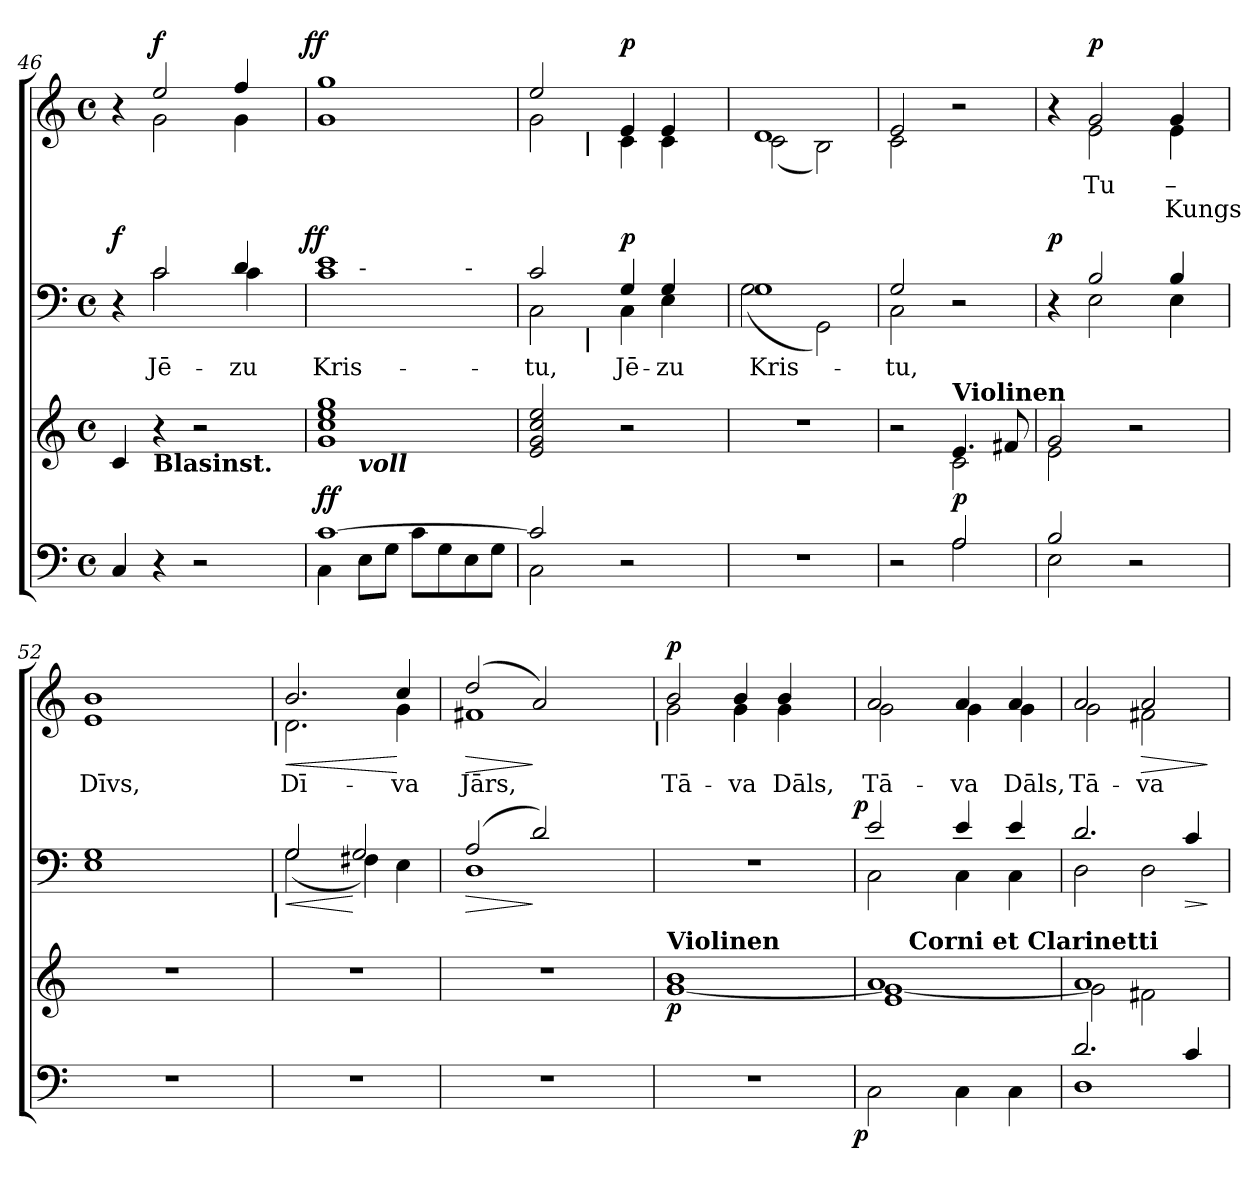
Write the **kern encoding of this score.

**kern	**dynam	**kern	**dynam	**kern	**text	**dynam	**kern	**text	**text	**dynam
*part4	*part4	*part3	*part3	*part2	*part2	*part2	*part1	*part1	*part1	*part1
*staff4	*staff4	*staff3	*staff3	*staff2	*staff2	*staff2	*staff1	*staff1	*staff1	*staff1
*clefF4	*	*clefG2	*	*clefF4	*	*	*clefG2	*	*	*
*k[]	*	*k[]	*	*k[]	*	*	*k[]	*	*	*
*C:	*	*C:	*	*C:	*	*	*C:	*	*	*
*M4/4	*	*M4/4	*	*M4/4	*	*	*M4/4	*	*	*
*met(c)	*	*met(c)	*	*met(c)	*	*	*met(c)	*	*	*
=46	=46	=46	=46	=46	=46	=46	=46	=46	=46	=46
*	*	*	*	*^	*	*	*^	*	*	*
*	*	*	*	*	*^	*	*	*	*^	*	*	*
4Ci/	.	4ci/	.	4r	4ryy	2ryy	.	f	4r	4ryy	2ryy	.	.	.
!	!	!LO:TX:b:B:t=Blasinst.	!	!	!	!	!	!	!	!	!	!	!	!
!	!	!	!	!	!	!	!LO:LY:a:color=#000000	!	!	!	!	!	!	!
4r	.	4r	.	2ci/	2ci\	.	Jē-	.	2eei/	2gi\	.	.	.	f
2r	.	2r	.	.	.	4ryy	.	.	.	.	4ryy	.	.	.
!	!	!	!	!	!	!	!LO:LY:a:color=#000000	!	!	!	!	!	!	!
.	.	.	.	4di/	4ci\	8ryy	-zu	.	4ffi/	4gi\	8ryy	.	.	.
.	.	.	.	.	.	16ryy	.	.	.	.	16ryy	.	.	.
.	.	.	.	.	.	32ryy	.	.	.	.	32ryy	.	.	.
.	.	.	.	.	.	64ryy	.	.	.	.	64ryy	.	.	.
.	.	.	.	.	.	128...ryy	.	.	.	.	128...ryy	.	.	.
.	.	.	.	.	.	1024ryy	.	ff	.	.	1024ryy	.	.	ff
*	*	*	*	*v	*v	*v	*	*	*	*	*	*	*	*
*	*	*	*	*	*	*	*v	*v	*v	*	*	*
=47	=47	=47	=47	=47	=47	=47	=47	=47	=47	=47
*^	*	*	*	*	*	*	*	*	*	*
*	*	*	*	*	*^	*	*	*^	*	*	*
*	*	*	*	*	*	*^	*	*	*	*^	*	*	*
!	!	!	!	!	!	!	!	!LO:LY:a:color=#000000	!	!	!	!	!	!	!
*	*	*	*^	*	*	*	*^	*	*	*	*v	*v	*	*	*
[>1ci	4Ci\	.	1gi 1cci 1eei 1ggi	4ryy	ff	1ei	1ci	4ryy	2.ryy	Kris-	.	1ggi	1gi	.	.	.
!	!	!	!	!	!	!	!	!LO:TX:a:t=-	!	!	!	!	!	!	!	!
!	!	!	!	!LO:TX:b:Bi:t=voll	!	!	!	!	!	!	!	!	!	!	!	!
.	8Ei\L	.	.	2.ryy	.	.	.	2.ryy	.	.	.	.	.	.	.	.
.	8Gi\J	.	.	.	.	.	.	.	.	.	.	.	.	.	.	.
.	8ci\L	.	.	.	.	.	.	.	.	.	.	.	.	.	.	.
.	8Gi\	.	.	.	.	.	.	.	.	.	.	.	.	.	.	.
!	!	!	!	!	!	!	!	!	!LO:TX:a:t=-	!	!	!	!	!	!	!
.	8Ei\	.	.	.	.	.	.	.	4ryy	.	.	.	.	.	.	.
.	8Gi\J	.	.	.	.	.	.	.	.	.	.	.	.	.	.	.
*	*	*	*v	*v	*	*	*	*	*	*	*	*v	*v	*	*	*
*	*	*	*	*	*v	*v	*v	*v	*	*	*	*	*	*
=48	=48	=48	=48	=48	=48	=48	=48	=48	=48	=48	=48
*	*	*	*^	*	*^	*	*	*	*	*	*
*	*	*	*	*	*	*	*^	*	*	*	*	*	*
*	*	*	*	*	*	*	*	*^	*	*	*	*	*	*
!	!	!	!	!	!	!	!	!	!	!LO:LY:a:color=#000000	!	!	!	!	!
*	*	*	*	*	*	*	*	*	*	*	*	*^	*	*	*
*	*	*	*v	*v	*	*	*	*	*	*	*	*	*^	*	*	*
*	*	*	*	*	*	*	*v	*v	*	*	*	*	*	*	*	*
2ci/]	2Ci\	.	2ei/ 2gi 2cci 2eei	.	2ci/	2Ci\	4ryy	-tu,	.	2eei/	2gi\	4ryy	.	.	.
.	.	.	.	.	.	.	32ryy	.	.	.	.	32ryy	.	.	.
.	.	.	.	.	.	.	512ryy	.	.	.	.	512ryy	.	.	.
!	!	!	!	!	!	!	!	!	!	!	!	!LO:TX:b:B:t=|	!	!	!
!	!	!	!	!	!	!	!LO:TX:b:B:t=|	!	!	!	!	!	!	!	!
.	.	.	.	.	.	.	2ryy	.	.	.	.	2ryy	.	.	.
!	!	!	!	!	!	!	!	!LO:LY:a:color=#000000	!	!	!	!	!	!	!
2r	2ryy	.	2r	.	4Gi/	4Ci\	.	Jē-	p	4ei/	4ci\	.	.	.	p
!	!	!	!	!	!	!	!	!LO:LY:a:color=#000000	!	!	!	!	!	!	!
.	.	.	.	.	4Gi/	4Ei\	.	-zu	.	4ei/	4ci\	.	.	.	.
.	.	.	.	.	.	.	8ryy	.	.	.	.	8ryy	.	.	.
.	.	.	.	.	.	.	16ryy	.	.	.	.	16ryy	.	.	.
.	.	.	.	.	.	.	64...ryy	.	.	.	.	64...ryy	.	.	.
*	*	*	*	*	*v	*v	*v	*	*	*	*	*	*	*	*
*v	*v	*	*	*	*	*	*	*v	*v	*v	*	*	*
=49	=49	=49	=49	=49	=49	=49	=49	=49	=49	=49
*^	*	*	*	*^	*	*	*^	*	*	*
*	*	*	*	*	*	*^	*	*	*	*^	*	*	*
!	!	!	!	!	!	!	!	!LO:LY:a:color=#000000	!	!	!	!	!	!	!
*	*	*	*	*	*	*v	*v	*	*	*	*	*	*	*	*
*v	*v	*	*	*	*	*	*	*	*	*v	*v	*	*	*
1r	.	1r	.	1Gi	(2Gi\	Kris-	.	1di	(2ci\	.	.	.
.	.	.	.	.	2GGi\)	.	.	.	2Bi\)	.	.	.
=50	=50	=50	=50	=50	=50	=50	=50	=50	=50	=50	=50	=50
*^	*	*^	*	*	*	*	*	*	*	*	*	*
!	!	!	!	!	!	!	!	!LO:LY:a:color=#000000	!	!	!	!	!	!
2r	2ryy	.	2r	2ryy	.	2Gi/	2Ci\	-tu,	.	2ei/	2ci\	.	.	.
!	!	!	!LO:TX:a:B:t=Violinen	!	!	!	!	!	!	!	!	!	!	!
2Ai/	2Ai\	.	4.ei/	2ci\	p	2r	2ryy	.	.	2r	2ryy	.	.	.
.	.	.	8f#Xi/	.	.	.	.	.	.	.	.	.	.	.
!!LO:LB:g=z	!!
=51	=51	=51	=51	=51	=51	=51	=51	=51	=51	=51	=51	=51	=51	=51
2Bi/	2Ei\	.	2gi/	2ei\	.	4r	4ryy	.	p	4r	4ryy	.	.	.
!	!	!	!	!	!	!	!	!	!	!	!	!LO:LY:b:color=#000000	!	!
.	.	.	.	.	.	2Bi/	2Ei\	.	.	2gi/	2ei\	Tu	.	p
2r	2ryy	.	2r	2ryy	.	.	.	.	.	.	.	.	.	.
!	!	!	!	!	!	!	!	!	!	!	!	!LO:LY:b:color=#000000	!LO:LY:b:color=#000000	!
.	.	.	.	.	.	4Bi/	4Ei\	.	.	4gi/	4ei\	–	Kungs	.
*v	*v	*	*	*	*	*	*	*	*	*v	*v	*	*	*
*	*	*v	*v	*	*	*	*	*	*	*	*	*
=52	=52	=52	=52	=52	=52	=52	=52	=52	=52	=52	=52
*	*	*	*	*	*	*	*	*^	*	*	*
!	!	!	!	!	!	!	!	!	!	!LO:LY:b:color=#000000	!	!
*	*	*	*	*	*^	*	*	*	*^	*	*	*
1r	.	1r	.	1Gi	1Ei	2ryy	.	.	1bi	1ei	2ryy	Dīvs,	.	.
.	.	.	.	.	.	4ryy	.	.	.	.	4ryy	.	.	.
.	.	.	.	.	.	8ryy	.	.	.	.	8ryy	.	.	.
.	.	.	.	.	.	16ryy	.	.	.	.	16ryy	.	.	.
.	.	.	.	.	.	32ryy	.	.	.	.	32ryy	.	.	.
.	.	.	.	.	.	64ryy	.	.	.	.	64ryy	.	.	.
.	.	.	.	.	.	128...ryy	.	.	.	.	128...ryy	.	.	.
!	!	!	!	!	!	!	!	!	!	!	!LO:TX:b:B:t=|	!	!	!
!	!	!	!	!	!	!LO:TX:b:B:t=|	!	!	!	!	!	!	!	!
.	.	.	.	.	.	1024ryy	.	.	.	.	1024ryy	.	.	.
=53	=53	=53	=53	=53	=53	=53	=53	=53	=53	=53	=53	=53	=53	=53
!	!	!	!	!	!	!	!	!LO:HP:b	!	!	!	!	!	!
*	*	*	*	*	*v	*v	*	*	*	*	*	*	*	*
*	*	*	*	*	*	*	*	*v	*v	*v	*	*	*
*	*	*	*	*	*^	*	*	*^	*	*	*
*	*	*	*	*	*	*	*	*	*	*^	*	*	*
!	!	!	!	!	!	!	!	!	!	!	!	!LO:LY:b:color=#000000	!	!LO:HP:b
*	*	*	*	*	*v	*v	*	*	*	*	*	*	*	*
*	*	*	*	*	*	*	*	*	*v	*v	*	*	*
1r	.	1r	.	2Gi/	(2Gi\	.	<	2.bi/	2.di\	Dī-	.	<
.	.	.	.	2Gi/	4F#Xi\)	.	[	.	.	.	.	.
!	!	!	!	!	!	!	!	!	!	!LO:LY:b:color=#000000	!	!
.	.	.	.	.	4Ei\	.	.	4cci/	4gi\	-va	.	[
=54	=54	=54	=54	=54	=54	=54	=54	=54	=54	=54	=54	=54
!	!	!	!	!	!	!	!LO:HP:b	!	!	!	!	!
*	*	*	*	*	*	*	*	*v	*v	*	*	*
*	*	*	*	*	*	*	*	*^	*	*	*
!	!	!	!	!	!	!	!	!	!	!LO:LY:b:color=#000000	!	!LO:HP:b
*	*	*	*	*	*	*	*	*	*^	*	*	*
1r	.	1r	.	(2Ai/	1Di	.	>	(2ddi/	1f#Xi	2ryy	Jārs,	.	>
.	.	.	.	2di/)	.	.	]	2ai/)	.	4ryy	.	.	]
.	.	.	.	.	.	.	.	.	.	8ryy	.	.	.
.	.	.	.	.	.	.	.	.	.	16ryy	.	.	.
.	.	.	.	.	.	.	.	.	.	32ryy	.	.	.
.	.	.	.	.	.	.	.	.	.	64ryy	.	.	.
.	.	.	.	.	.	.	.	.	.	128...ryy	.	.	.
!	!	!	!	!	!	!	!	!	!	!LO:TX:b:B:t=|	!	!	!
.	.	.	.	.	.	.	.	.	.	1024ryy	.	.	.
*	*	*	*	*	*	*	*	*v	*v	*v	*	*	*
=55	=55	=55	=55	=55	=55	=55	=55	=55	=55	=55	=55
*	*	*^	*	*	*	*	*	*	*	*	*
*	*	*	*	*	*	*	*	*	*^	*	*	*
*	*	*	*	*	*	*	*	*	*	*^	*	*	*
!	!	!LO:TX:a:B:t=Violinen	!	!	!	!	!	!	!	!	!	!	!	!
!	!	!	!	!	!	!	!	!	!	!	!	!LO:LY:b:color=#000000	!	!
*^	*	*	*	*	*	*	*	*	*	*v	*v	*	*	*
1r	2ryy	.	1bi	[<1gi	p	1r	2ryy	.	.	2bi/	2gi\	Tā-	.	p
!	!	!	!	!	!	!	!	!	!	!	!	!LO:LY:b:color=#000000	!	!
.	4ryy	.	.	.	.	.	4ryy	.	.	4bi/	4gi\	-va	.	.
!	!	!	!	!	!	!	!	!	!	!	!	!LO:LY:b:color=#000000	!	!
.	8ryy	.	.	.	.	.	8ryy	.	.	4bi/	4gi\	Dāls,	.	.
.	16ryy	.	.	.	.	.	16ryy	.	.	.	.	.	.	.
.	32ryy	.	.	.	.	.	32ryy	.	.	.	.	.	.	.
.	64ryy	.	.	.	.	.	64ryy	.	.	.	.	.	.	.
.	128...ryy	.	.	.	.	.	128...ryy	.	.	.	.	.	.	.
.	1024ryy	p	.	.	.	.	1024ryy	.	p	.	.	.	.	.
*v	*v	*	*	*	*	*	*	*	*	*	*	*	*	*
=56	=56	=56	=56	=56	=56	=56	=56	=56	=56	=56	=56	=56	=56
*^	*	*	*	*	*	*	*	*	*	*	*	*	*
!	!	!	!	!	!	!	!	!	!	!	!	!LO:LY:b:color=#000000	!	!
*v	*v	*	*	*^	*	*	*	*	*	*	*	*	*	*
2Ci\	.	1ai	1ei 1gi_<	8..ryy	.	2ei/	2Ci\	.	.	2ai/	2gi\	Tā-	.	.
!	!	!	!	!LO:TX:a:B:t=Corni et Clarinetti	!	!	!	!	!	!	!	!	!	!
.	.	.	.	2ryy	.	.	.	.	.	.	.	.	.	.
!	!	!	!	!	!	!	!	!	!	!	!	!LO:LY:b:color=#000000	!	!
4Ci\	.	.	.	.	.	4ei/	4Ci\	.	.	4ai/	4gi\	-va	.	.
.	.	.	.	4ryy	.	.	.	.	.	.	.	.	.	.
!	!	!	!	!	!	!	!	!	!	!	!	!LO:LY:b:color=#000000	!	!
4Ci\	.	.	.	.	.	4ei/	4Ci\	.	.	4ai/	4gi\	Dāls,	.	.
.	.	.	.	32ryy	.	.	.	.	.	.	.	.	.	.
*	*	*	*v	*v	*	*	*	*	*	*	*	*	*	*
=57	=57	=57	=57	=57	=57	=57	=57	=57	=57	=57	=57	=57	=57
*^	*	*	*	*	*	*	*	*	*	*	*	*	*
*	*	*	*	*^	*	*	*	*	*	*	*	*	*	*
!	!	!	!	!	!	!	!	!	!	!	!	!	!LO:LY:b:color=#000000	!	!
*	*	*	*	*v	*v	*	*	*	*	*	*	*	*	*	*
2.di/	1Di	.	1ai	2gi\]	.	2.di/	2Di\	.	.	2ai/	2gi\	Tā-	.	.
!	!	!	!	!	!	!	!	!	!	!	!	!LO:LY:b:color=#000000	!	!LO:HP:b
.	.	.	.	2f#Xi\	.	.	2Di\	.	.	2ai/	2f#Xi\	-va	.	>
!	!	!	!	!	!	!	!	!	!LO:HP:b	!	!	!	!	!
4ci/	.	.	.	.	.	4ci/	.	.	>	.	.	.	.	.
*v	*v	*	*	*	*	*v	*v	*	*	*v	*v	*	*	*
*	*	*v	*v	*	*	*	*	*	*	*	*
.	.	.	.	.	.	]	.	.	.	]
=	=	=	=	=	=	=	=	=	=	=
*-	*-	*-	*-	*-	*-	*-	*-	*-	*-	*-
